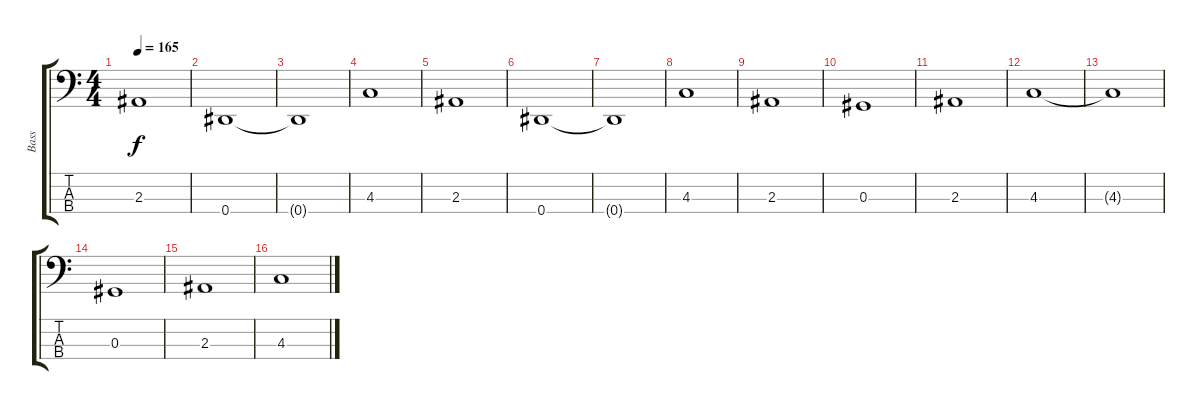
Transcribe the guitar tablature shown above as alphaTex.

\track ("Bass" "Bass") {instrument electricbassfinger}
\staff {score tabs}
\tuning (Gb2 Db2 Ab1 Eb1) {hide}
\ts (4 4)
\tempo 165
\clef f4
\ks c
2.3.1{dy f} |
0.4.1 |
0.4{t}.1 |
4.3.1 |
2.3.1 |
0.4.1 |
0.4{t}.1 |
4.3.1 |
2.3.1 |
0.3.1 |
2.3.1 |
4.3.1 |
4.3{t}.1 |
0.3.1 |
2.3.1 |
4.3.1
